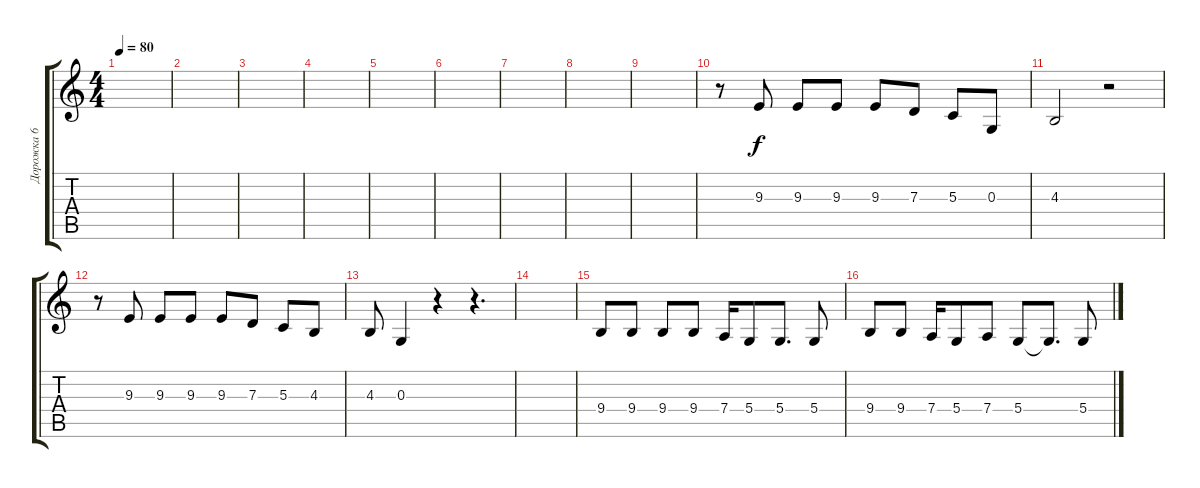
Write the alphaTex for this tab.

\track ("Дорожка 6" "Дорожка 6") {instrument lead8bassandlead}
\staff {score tabs}
\tuning (E4 B3 G3 D3 A2 E2) {hide}
\ts (4 4)
\tempo 80
\clef g2
\ks c
|
|
|
|
|
|
|
|
|
r.8 9.3.8 9.3.8 9.3.8 9.3.8 7.3.8 5.3.8 0.3.8 |
4.3.2 r.2 |
r.8 9.3.8 9.3.8 9.3.8 9.3.8 7.3.8 5.3.8 4.3.8 |
4.3.8 0.3.4 r.4 r.4{d} |
|
9.4.8 9.4.8 9.4.8 9.4.8 7.4.16 5.4.8 5.4.8{d} 5.4.8 |
9.4.8 9.4.8 7.4.16 5.4.8 7.4.8 5.4.8 5.4{t}.8{d} 5.4.8
